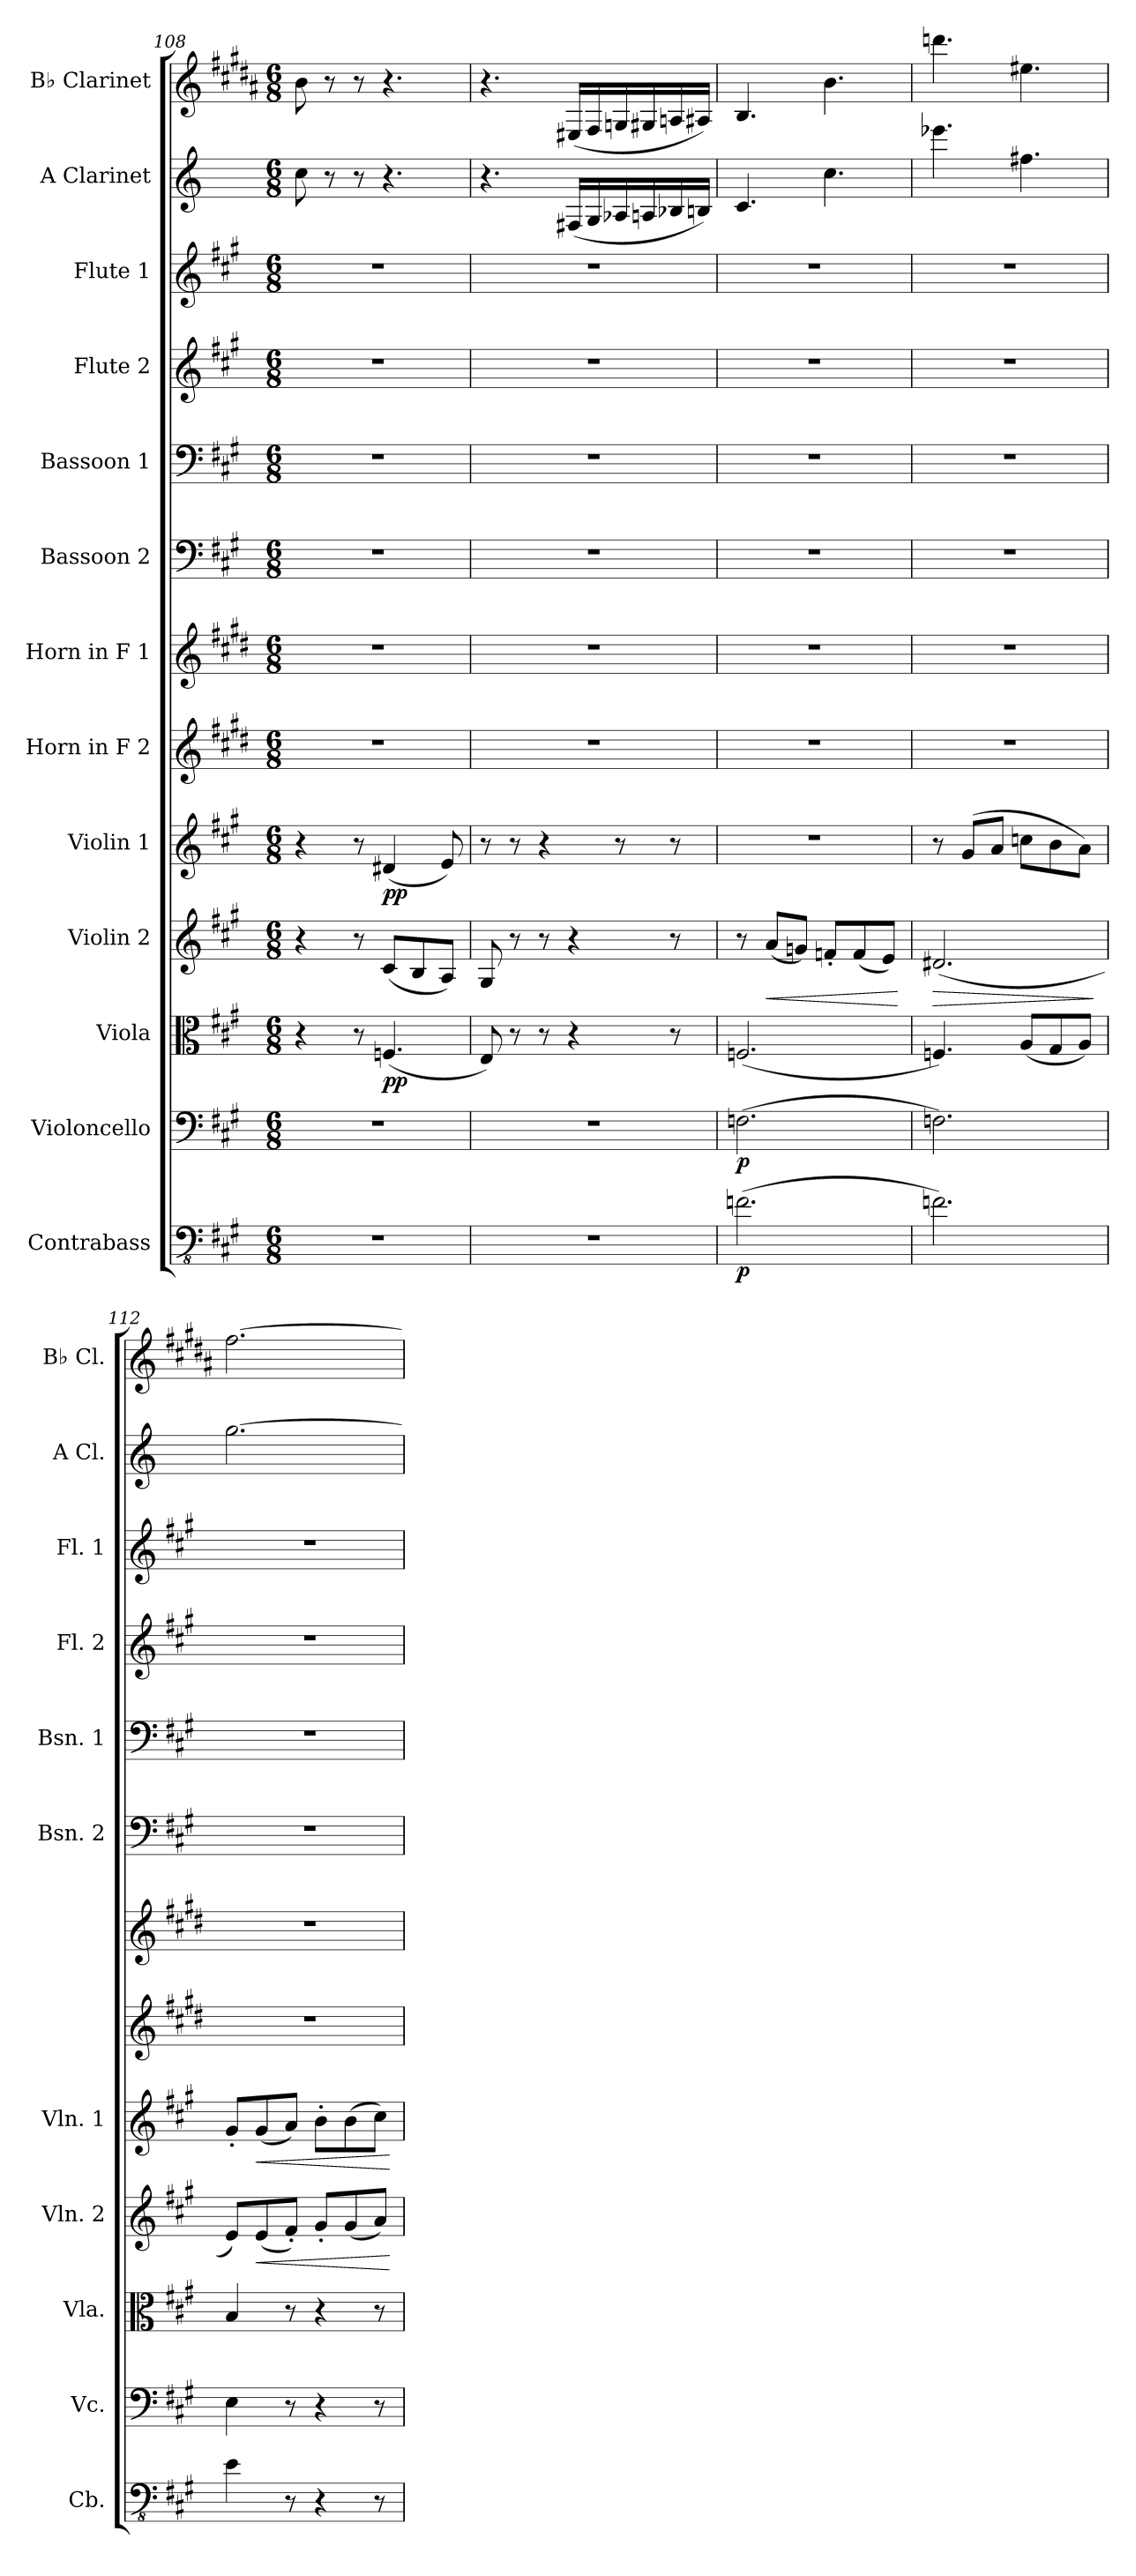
**kern	**dynam	**kern	**dynam	**kern	**dynam	**kern	**dynam	**kern	**dynam	**kern	**kern	**kern	**kern	**kern	**kern	**kern	**kern
*part13	*part13	*part12	*part12	*part11	*part11	*part10	*part10	*part9	*part9	*part8	*part7	*part6	*part5	*part4	*part3	*part2	*part1
*staff13	*staff13	*staff12	*staff12	*staff11	*staff11	*staff10	*staff10	*staff9	*staff9	*staff8	*staff7	*staff6	*staff5	*staff4	*staff3	*staff2	*staff1
*I"Contrabass	*	*I"Violoncello	*	*I"Viola	*	*I"Violin 2	*	*I"Violin 1	*	*I"Horn in F 2	*I"Horn in F 1	*I"Bassoon 2	*I"Bassoon 1	*I"Flute 2	*I"Flute 1	*I"A Clarinet	*I"B♭ Clarinet
*I'Cb.	*	*I'Vc.	*	*I'Vla.	*	*I'Vln. 2	*	*I'Vln. 1	*	*	*	*I'Bsn. 2	*I'Bsn. 1	*I'Fl. 2	*I'Fl. 1	*I'A Cl.	*I'B♭ Cl.
*clefFv4	*	*clefF4	*	*clefC3	*	*clefG2	*	*clefG2	*	*clefG2	*clefG2	*clefF4	*clefF4	*clefG2	*clefG2	*clefG2	*clefG2
*ITrd7c12	*	*	*	*	*	*	*	*	*	*ITrd4c7	*ITrd4c7	*	*	*	*	*ITrd2c3	*ITrd1c2
*k[f#c#g#]	*	*k[f#c#g#]	*	*k[f#c#g#]	*	*k[f#c#g#]	*	*k[f#c#g#]	*	*k[f#c#g#]	*k[f#c#g#]	*k[f#c#g#]	*k[f#c#g#]	*k[f#c#g#]	*k[f#c#g#]	*k[f#c#g#]	*k[f#c#g#]
*M6/8	*	*M6/8	*	*M6/8	*	*M6/8	*	*M6/8	*	*M6/8	*M6/8	*M6/8	*M6/8	*M6/8	*M6/8	*M6/8	*M6/8
=108	=108	=108	=108	=108	=108	=108	=108	=108	=108	=108	=108	=108	=108	=108	=108	=108	=108
2.r	.	2.r	.	4r	.	4r	.	4r	.	2.r	2.r	2.r	2.r	2.r	2.r	8a\	8a\
.	.	.	.	.	.	.	.	.	.	.	.	.	.	.	.	8r	8r
.	.	.	.	8r	.	8r	.	8r	.	.	.	.	.	.	.	8r	8r
!	!	!	!	!	!LO:DY:b	!	!	!	!LO:DY:b	!	!	!	!	!	!	!	!
.	.	.	.	(<4.Fn/	pp	(<8c#/L	.	(<4d#X/	pp	.	.	.	.	.	.	4.r	4.r
.	.	.	.	.	.	8B/	.	.	.	.	.	.	.	.	.	.	.
.	.	.	.	.	.	8A/J)	.	8e/)	.	.	.	.	.	.	.	.	.
!!LO:PB:g=z
=109	=109	=109	=109	=109	=109	=109	=109	=109	=109	=109	=109	=109	=109	=109	=109	=109	=109
2.r	.	2.r	.	8E/)	.	8G#/	.	8r	.	2.r	2.r	2.r	2.r	2.r	2.r	4.r	4.r
.	.	.	.	8r	.	8r	.	8r	.	.	.	.	.	.	.	.	.
.	.	.	.	8r	.	8r	.	4r	.	.	.	.	.	.	.	.	.
.	.	.	.	4r	.	4r	.	.	.	.	.	.	.	.	.	(<16D#X/LL	(<16D#X/LL
.	.	.	.	.	.	.	.	.	.	.	.	.	.	.	.	16E/	16E/
.	.	.	.	.	.	.	.	8r	.	.	.	.	.	.	.	16Fn/	16Fn/
.	.	.	.	.	.	.	.	.	.	.	.	.	.	.	.	16F#X/	16F#X/
.	.	.	.	8r	.	8r	.	8r	.	.	.	.	.	.	.	16Gn/	16Gn/
.	.	.	.	.	.	.	.	.	.	.	.	.	.	.	.	16G#X/JJ)	16G#X/JJ)
=110	=110	=110	=110	=110	=110	=110	=110	=110	=110	=110	=110	=110	=110	=110	=110	=110	=110
!	!LO:DY:b	!	!LO:DY:b	!	!	!	!	!	!	!	!	!	!	!	!	!	!
(>2.FFn\	p	(>2.Fn\	p	(<2.Fn/	.	8r	.	2.r	.	2.r	2.r	2.r	2.r	2.r	2.r	4.A/	4.A/
!	!	!	!	!	!	!	!LO:HP:b	!	!	!	!	!	!	!	!	!	!
.	.	.	.	.	.	(<8a/L	<	.	.	.	.	.	.	.	.	.	.
.	.	.	.	.	.	8gn/J)	.	.	.	.	.	.	.	.	.	.	.
.	.	.	.	.	.	8fn'/L	.	.	.	.	.	.	.	.	.	4.a\	4.a\
.	.	.	.	.	.	(<8f/	.	.	.	.	.	.	.	.	.	.	.
.	.	.	.	.	.	8e/J)	.	.	.	.	.	.	.	.	.	.	.
.	.	.	.	.	.	.	[	.	.	.	.	.	.	.	.	.	.
=111	=111	=111	=111	=111	=111	=111	=111	=111	=111	=111	=111	=111	=111	=111	=111	=111	=111
!	!	!	!	!	!	!	!LO:HP:b	!	!	!	!	!	!	!	!	!	!
2.FFn\)	.	2.Fn\)	.	4.Fn/)	.	(<2.d#X/	>	8r	.	2.r	2.r	2.r	2.r	2.r	2.r	4.cccn\	4.cccn\
.	.	.	.	.	.	.	.	(>8g#/L	.	.	.	.	.	.	.	.	.
.	.	.	.	.	.	.	.	8a/J	.	.	.	.	.	.	.	.	.
.	.	.	.	(<8A/L	.	.	.	8ccn\L	.	.	.	.	.	.	.	4.dd#X\	4.dd#X\
.	.	.	.	8G#/	.	.	.	8b\	.	.	.	.	.	.	.	.	.
.	.	.	.	8A/J)	.	.	.	8a\J)	.	.	.	.	.	.	.	.	.
.	.	.	.	.	.	.	]	.	.	.	.	.	.	.	.	.	.
=112	=112	=112	=112	=112	=112	=112	=112	=112	=112	=112	=112	=112	=112	=112	=112	=112	=112
4EE\	.	4E\	.	4B/	.	8e/L)	.	8g#'/L	.	2.r	2.r	2.r	2.r	2.r	2.r	[2.ee\	[2.ee\
!	!	!	!	!	!	!	!LO:HP:b	!	!LO:HP:b	!	!	!	!	!	!	!	!
.	.	.	.	.	.	(<8e/	<	(<8g#/	<	.	.	.	.	.	.	.	.
8r	.	8r	.	8r	.	8f#'/J)	.	8a/J)	.	.	.	.	.	.	.	.	.
4r	.	4r	.	4r	.	8g#'/L	.	8b'\L	.	.	.	.	.	.	.	.	.
.	.	.	.	.	.	(<8g#/	.	(>8b\	.	.	.	.	.	.	.	.	.
8r	.	8r	.	8r	.	8a/J)	.	8cc#\J)	.	.	.	.	.	.	.	.	.
.	.	.	.	.	.	.	[	.	[	.	.	.	.	.	.	.	.
=	=	=	=	=	=	=	=	=	=	=	=	=	=	=	=	=	=
*-	*-	*-	*-	*-	*-	*-	*-	*-	*-	*-	*-	*-	*-	*-	*-	*-	*-
